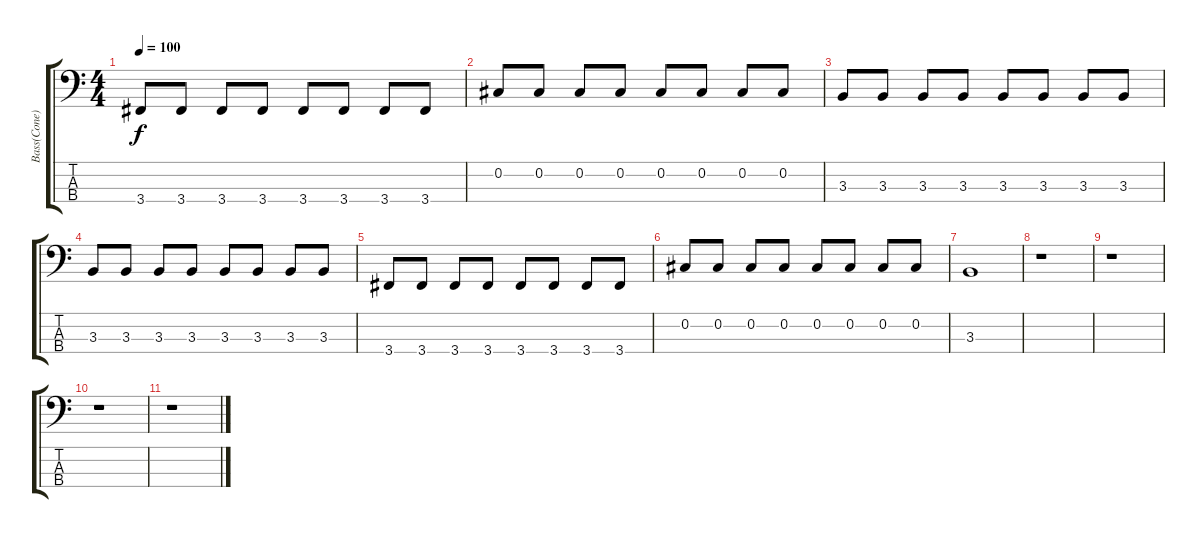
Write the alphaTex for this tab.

\track ("Bass(Cone)" "Bass(Cone)") {instrument electricbassfinger}
\staff {score tabs}
\tuning (Gb2 Db2 Ab1 Eb1) {hide}
\ts (4 4)
\tempo 100
\clef f4
\ks c
3.4.8{dy f} 3.4.8 3.4.8 3.4.8 3.4.8 3.4.8 3.4.8 3.4.8 |
0.2.8 0.2.8 0.2.8 0.2.8 0.2.8 0.2.8 0.2.8 0.2.8 |
3.3.8 3.3.8 3.3.8 3.3.8 3.3.8 3.3.8 3.3.8 3.3.8 |
3.3.8 3.3.8 3.3.8 3.3.8 3.3.8 3.3.8 3.3.8 3.3.8 |
3.4.8 3.4.8 3.4.8 3.4.8 3.4.8 3.4.8 3.4.8 3.4.8 |
0.2.8 0.2.8 0.2.8 0.2.8 0.2.8 0.2.8 0.2.8 0.2.8 |
3.3.1 |
r.1 |
r.1 |
r.1 |
r.1
